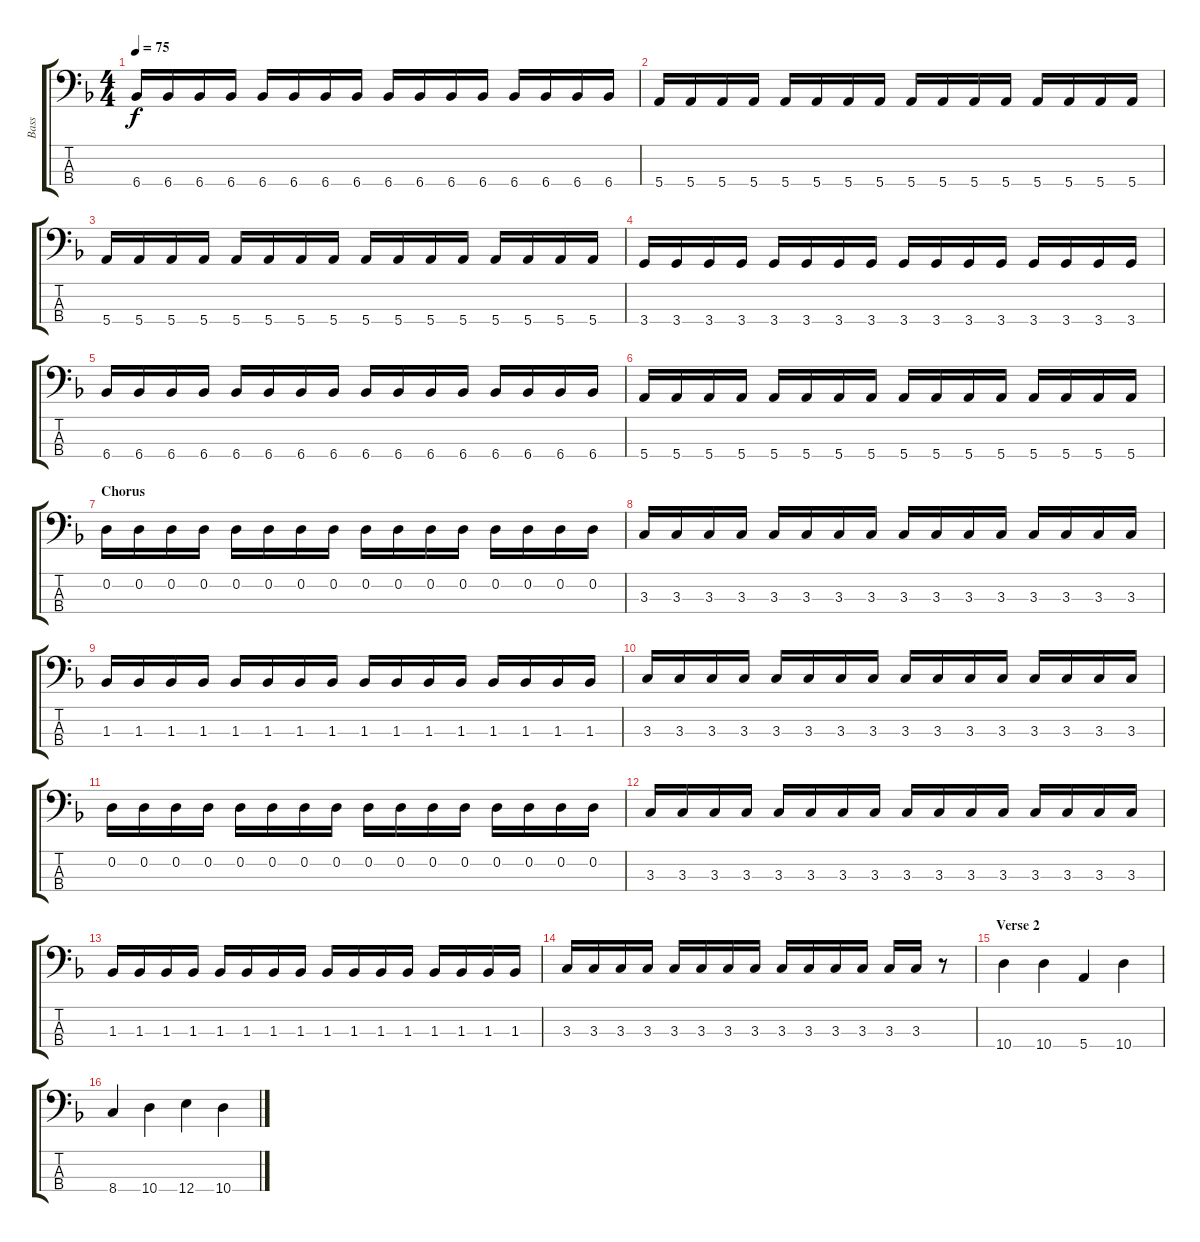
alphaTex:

\track ("Bass" "Bass") {instrument electricbasspick}
\staff {score tabs}
\tuning (G2 D2 A1 E1) {hide}
\ts (4 4)
\tempo 75
\clef f4
\ks dminor
6.4.16{dy f} 6.4.16 6.4.16 6.4.16 6.4.16 6.4.16 6.4.16 6.4.16 6.4.16 6.4.16 6.4.16 6.4.16 6.4.16 6.4.16 6.4.16 6.4.16 |
5.4.16 5.4.16 5.4.16 5.4.16 5.4.16 5.4.16 5.4.16 5.4.16 5.4.16 5.4.16 5.4.16 5.4.16 5.4.16 5.4.16 5.4.16 5.4.16 |
5.4.16 5.4.16 5.4.16 5.4.16 5.4.16 5.4.16 5.4.16 5.4.16 5.4.16 5.4.16 5.4.16 5.4.16 5.4.16 5.4.16 5.4.16 5.4.16 |
3.4.16 3.4.16 3.4.16 3.4.16 3.4.16 3.4.16 3.4.16 3.4.16 3.4.16 3.4.16 3.4.16 3.4.16 3.4.16 3.4.16 3.4.16 3.4.16 |
6.4.16 6.4.16 6.4.16 6.4.16 6.4.16 6.4.16 6.4.16 6.4.16 6.4.16 6.4.16 6.4.16 6.4.16 6.4.16 6.4.16 6.4.16 6.4.16 |
5.4.16 5.4.16 5.4.16 5.4.16 5.4.16 5.4.16 5.4.16 5.4.16 5.4.16 5.4.16 5.4.16 5.4.16 5.4.16 5.4.16 5.4.16 5.4.16 |
\section ("" "Chorus")
0.2.16 0.2.16 0.2.16 0.2.16 0.2.16 0.2.16 0.2.16 0.2.16 0.2.16 0.2.16 0.2.16 0.2.16 0.2.16 0.2.16 0.2.16 0.2.16 |
3.3.16 3.3.16 3.3.16 3.3.16 3.3.16 3.3.16 3.3.16 3.3.16 3.3.16 3.3.16 3.3.16 3.3.16 3.3.16 3.3.16 3.3.16 3.3.16 |
1.3.16 1.3.16 1.3.16 1.3.16 1.3.16 1.3.16 1.3.16 1.3.16 1.3.16 1.3.16 1.3.16 1.3.16 1.3.16 1.3.16 1.3.16 1.3.16 |
3.3.16 3.3.16 3.3.16 3.3.16 3.3.16 3.3.16 3.3.16 3.3.16 3.3.16 3.3.16 3.3.16 3.3.16 3.3.16 3.3.16 3.3.16 3.3.16 |
0.2.16 0.2.16 0.2.16 0.2.16 0.2.16 0.2.16 0.2.16 0.2.16 0.2.16 0.2.16 0.2.16 0.2.16 0.2.16 0.2.16 0.2.16 0.2.16 |
3.3.16 3.3.16 3.3.16 3.3.16 3.3.16 3.3.16 3.3.16 3.3.16 3.3.16 3.3.16 3.3.16 3.3.16 3.3.16 3.3.16 3.3.16 3.3.16 |
1.3.16 1.3.16 1.3.16 1.3.16 1.3.16 1.3.16 1.3.16 1.3.16 1.3.16 1.3.16 1.3.16 1.3.16 1.3.16 1.3.16 1.3.16 1.3.16 |
3.3.16 3.3.16 3.3.16 3.3.16 3.3.16 3.3.16 3.3.16 3.3.16 3.3.16 3.3.16 3.3.16 3.3.16 3.3.16 3.3.16 r.8 |
\section ("" "Verse 2")
10.4.4 10.4.4 5.4.4 10.4.4 |
8.4.4 10.4.4 12.4.4 10.4.4
